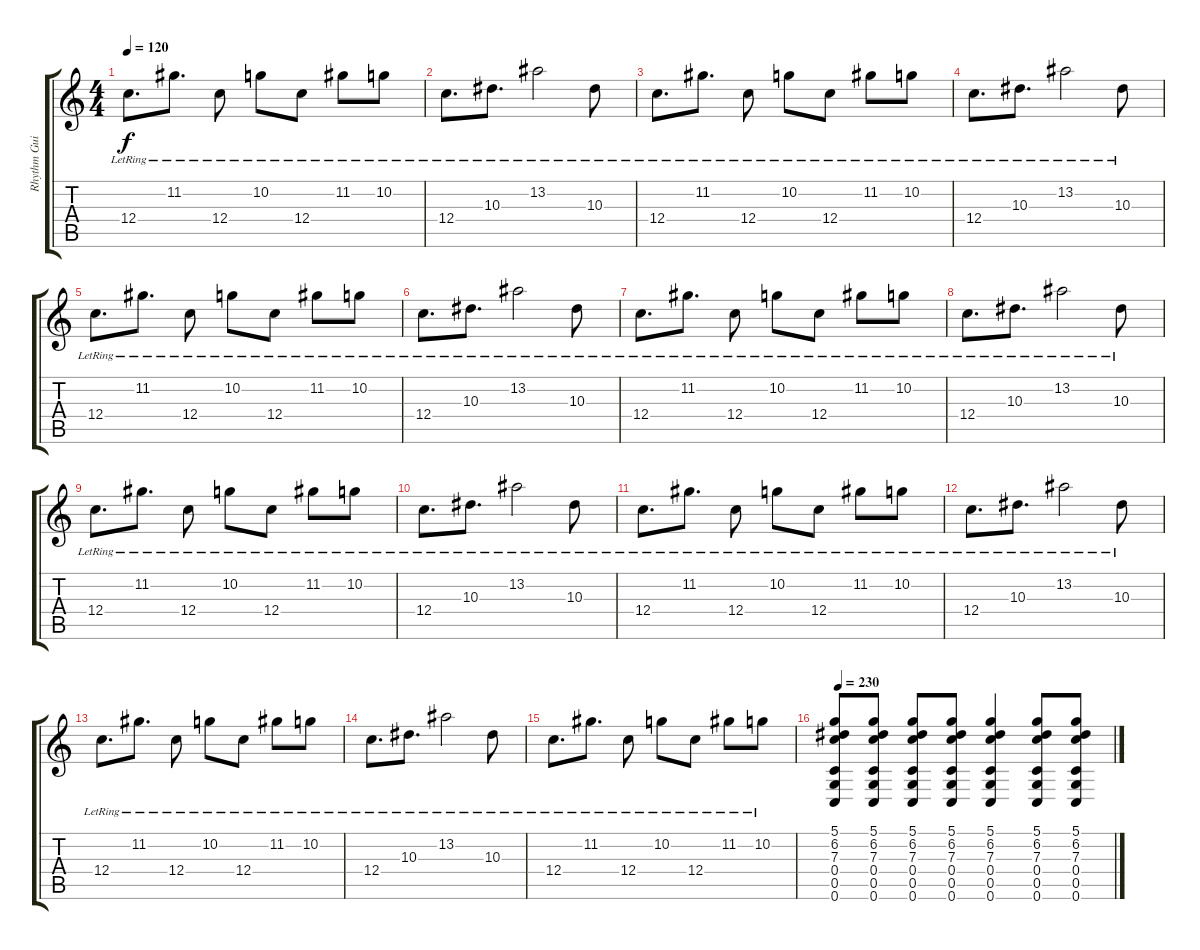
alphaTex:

\track ("Rhythm Guitar 2" "Rhythm Gui") {instrument distortionguitar}
\staff {score tabs}
\tuning (D4 A3 F3 C3 G2 C2) {hide}
\ts (4 4)
\tempo 120
\clef g2
\ks c
12.4{lr}.8{d dy f} 11.2{lr}.8{d} 12.4{lr}.8 10.2{lr}.8 12.4{lr}.8 11.2{lr}.8 10.2{lr}.8 |
12.4{lr}.8{d} 10.3{lr}.8{d} 13.2{lr}.2 10.3{lr}.8 |
12.4{lr}.8{d} 11.2{lr}.8{d} 12.4{lr}.8 10.2{lr}.8 12.4{lr}.8 11.2{lr}.8 10.2{lr}.8 |
12.4{lr}.8{d} 10.3{lr}.8{d} 13.2{lr}.2 10.3{lr}.8 |
12.4{lr}.8{d} 11.2{lr}.8{d} 12.4{lr}.8 10.2{lr}.8 12.4{lr}.8 11.2{lr}.8 10.2{lr}.8 |
12.4{lr}.8{d} 10.3{lr}.8{d} 13.2{lr}.2 10.3{lr}.8 |
12.4{lr}.8{d} 11.2{lr}.8{d} 12.4{lr}.8 10.2{lr}.8 12.4{lr}.8 11.2{lr}.8 10.2{lr}.8 |
12.4{lr}.8{d} 10.3{lr}.8{d} 13.2{lr}.2 10.3{lr}.8 |
12.4{lr}.8{d} 11.2{lr}.8{d} 12.4{lr}.8 10.2{lr}.8 12.4{lr}.8 11.2{lr}.8 10.2{lr}.8 |
12.4{lr}.8{d} 10.3{lr}.8{d} 13.2{lr}.2 10.3{lr}.8 |
12.4{lr}.8{d} 11.2{lr}.8{d} 12.4{lr}.8 10.2{lr}.8 12.4{lr}.8 11.2{lr}.8 10.2{lr}.8 |
12.4{lr}.8{d} 10.3{lr}.8{d} 13.2{lr}.2 10.3{lr}.8 |
12.4{lr}.8{d} 11.2{lr}.8{d} 12.4{lr}.8 10.2{lr}.8 12.4{lr}.8 11.2{lr}.8 10.2{lr}.8 |
12.4{lr}.8{d} 10.3{lr}.8{d} 13.2{lr}.2 10.3{lr}.8 |
12.4{lr}.8{d} 11.2{lr}.8{d} 12.4{lr}.8 10.2{lr}.8 12.4{lr}.8 11.2{lr}.8 10.2{lr}.8 |
\tempo 230
(5.1 6.2 7.3 0.4 0.5 0.6).8{volume 13} (5.1 6.2 7.3 0.4 0.5 0.6).8 (5.1 6.2 7.3 0.4 0.5 0.6).8 (5.1 6.2 7.3 0.4 0.5 0.6).8 (5.1 6.2 7.3 0.4 0.5 0.6).4 (5.1 6.2 7.3 0.4 0.5 0.6).8 (5.1 6.2 7.3 0.4 0.5 0.6).8
